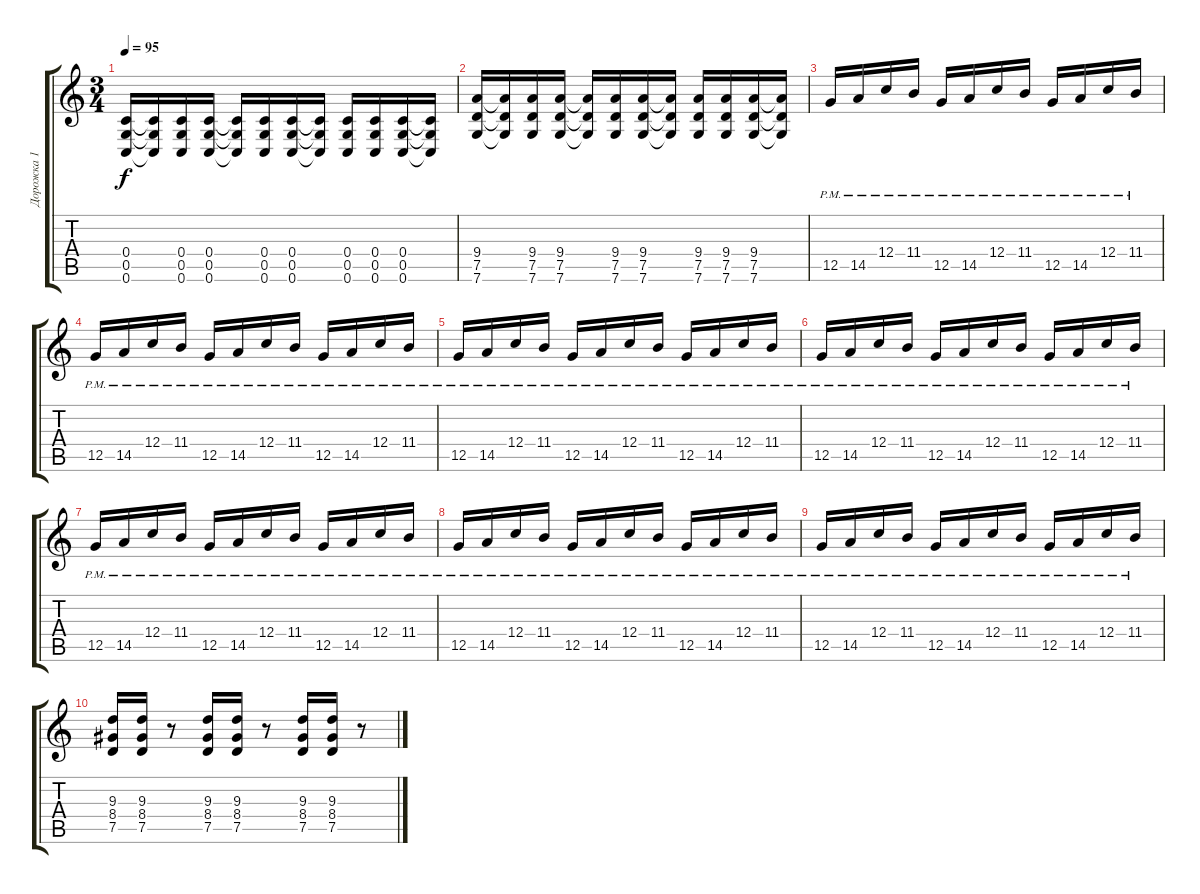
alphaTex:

\track ("Дорожка 1" "Дорожка 1") {instrument distortionguitar}
\staff {score tabs}
\tuning (D4 A3 F3 C3 G2 C2) {hide}
\ts (3 4)
\tempo 95
\clef g2
\ks c
(0.4 0.5 0.6).16{dy f} (0.4{t} 0.5{t} 0.6{t}).16 (0.4 0.5 0.6).16 (0.4 0.5 0.6).16 (0.4{t} 0.5{t} 0.6{t}).16 (0.4 0.5 0.6).16 (0.4 0.5 0.6).16 (0.4{t} 0.5{t} 0.6{t}).16 (0.4 0.5 0.6).16 (0.4 0.5 0.6).16 (0.4 0.5 0.6).16 (0.4{t} 0.5{t} 0.6{t}).16 |
(9.4 7.5 7.6).16 (9.4{t} 7.5{t} 7.6{t}).16 (9.4 7.5 7.6).16 (9.4 7.5 7.6).16 (9.4{t} 7.5{t} 7.6{t}).16 (9.4 7.5 7.6).16 (9.4 7.5 7.6).16 (9.4{t} 7.5{t} 7.6{t}).16 (9.4 7.5 7.6).16 (9.4 7.5 7.6).16 (9.4 7.5 7.6).16 (9.4{t} 7.5{t} 7.6{t}).16 |
12.5{pm}.16 14.5{pm}.16 12.4{pm}.16 11.4{pm}.16 12.5{pm}.16 14.5{pm}.16 12.4{pm}.16 11.4{pm}.16 12.5{pm}.16 14.5{pm}.16 12.4{pm}.16 11.4{pm}.16 |
12.5{pm}.16 14.5{pm}.16 12.4{pm}.16 11.4{pm}.16 12.5{pm}.16 14.5{pm}.16 12.4{pm}.16 11.4{pm}.16 12.5{pm}.16 14.5{pm}.16 12.4{pm}.16 11.4{pm}.16 |
12.5{pm}.16 14.5{pm}.16 12.4{pm}.16 11.4{pm}.16 12.5{pm}.16 14.5{pm}.16 12.4{pm}.16 11.4{pm}.16 12.5{pm}.16 14.5{pm}.16 12.4{pm}.16 11.4{pm}.16 |
12.5{pm}.16 14.5{pm}.16 12.4{pm}.16 11.4{pm}.16 12.5{pm}.16 14.5{pm}.16 12.4{pm}.16 11.4{pm}.16 12.5{pm}.16 14.5{pm}.16 12.4{pm}.16 11.4{pm}.16 |
12.5{pm}.16 14.5{pm}.16 12.4{pm}.16 11.4{pm}.16 12.5{pm}.16 14.5{pm}.16 12.4{pm}.16 11.4{pm}.16 12.5{pm}.16 14.5{pm}.16 12.4{pm}.16 11.4{pm}.16 |
12.5{pm}.16 14.5{pm}.16 12.4{pm}.16 11.4{pm}.16 12.5{pm}.16 14.5{pm}.16 12.4{pm}.16 11.4{pm}.16 12.5{pm}.16 14.5{pm}.16 12.4{pm}.16 11.4{pm}.16 |
12.5{pm}.16 14.5{pm}.16 12.4{pm}.16 11.4{pm}.16 12.5{pm}.16 14.5{pm}.16 12.4{pm}.16 11.4{pm}.16 12.5{pm}.16 14.5{pm}.16 12.4{pm}.16 11.4{pm}.16 |
(9.3 8.4 7.5).16 (9.3 8.4 7.5).16 r.8 (9.3 8.4 7.5).16 (9.3 8.4 7.5).16 r.8 (9.3 8.4 7.5).16 (9.3 8.4 7.5).16 r.8
